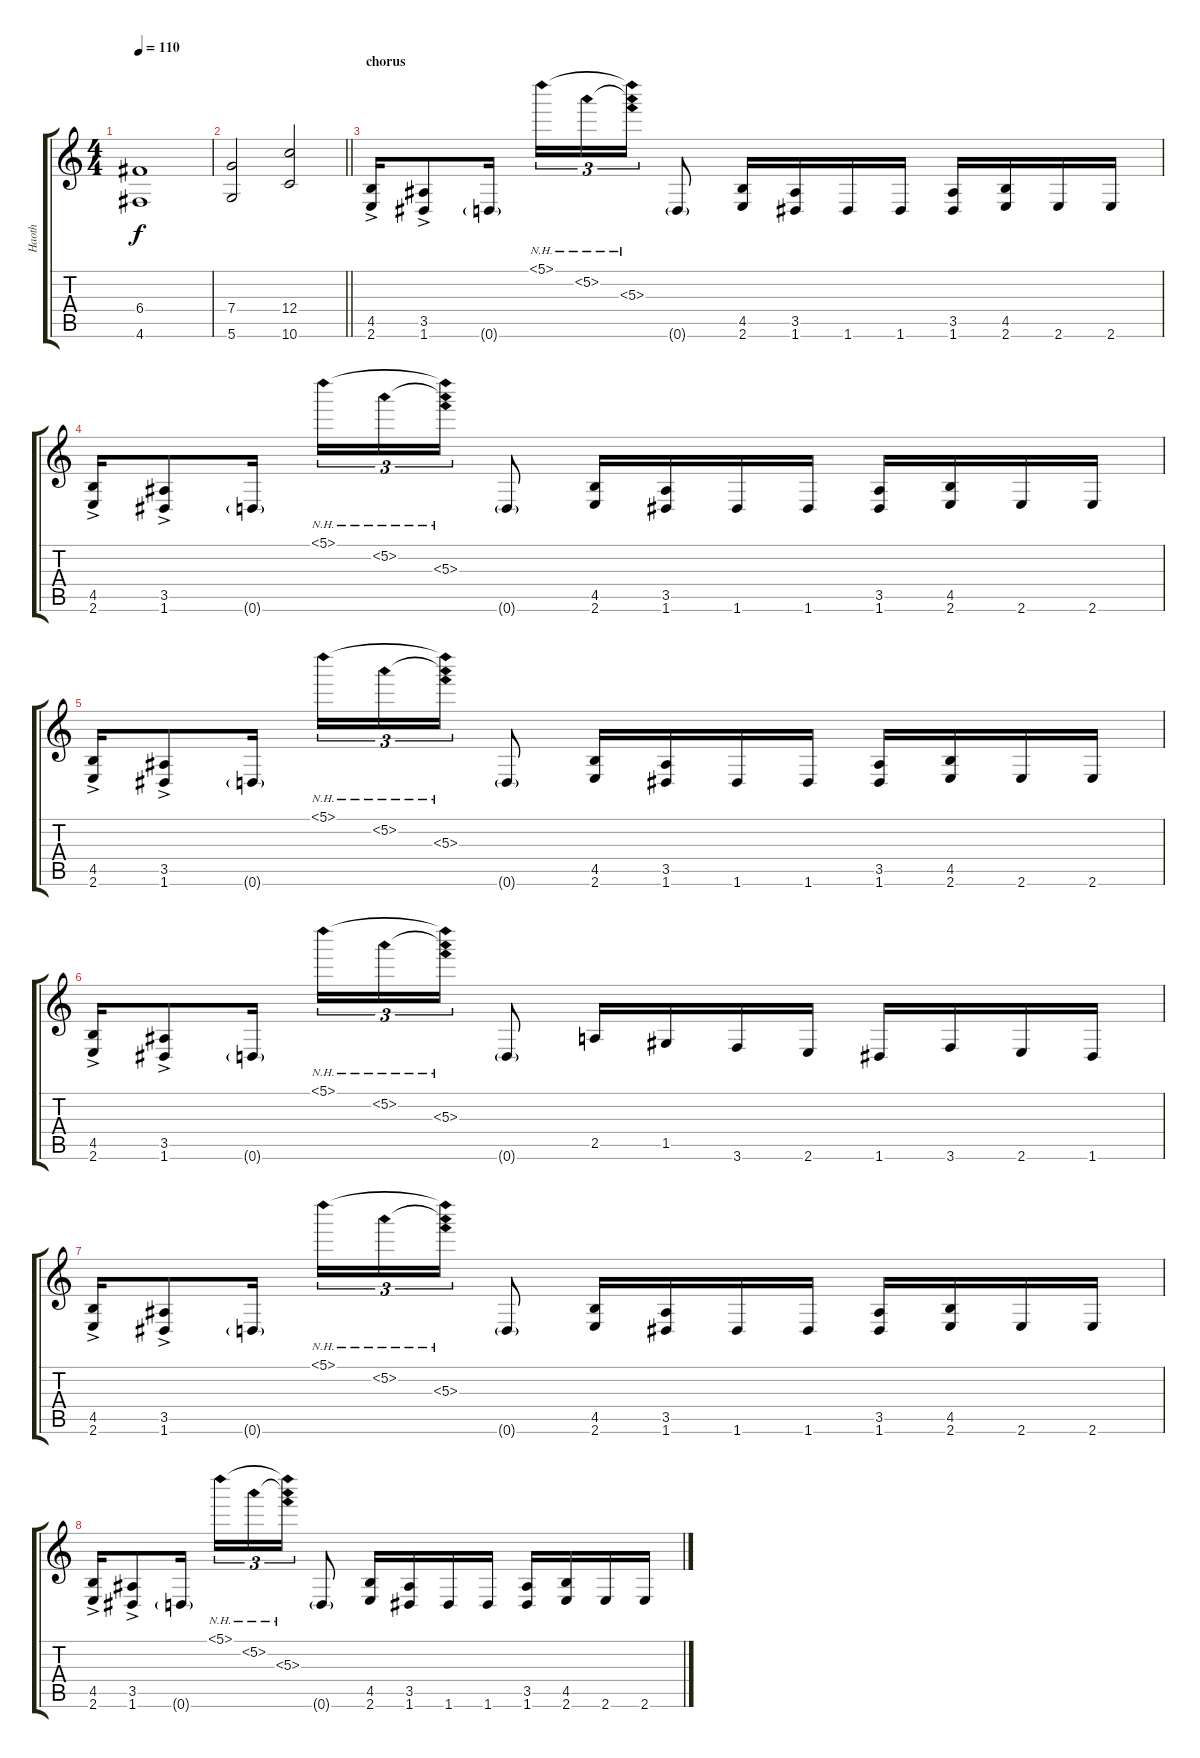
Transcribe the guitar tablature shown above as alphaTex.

\track ("Haoth" "Haoth") {instrument distortionguitar}
\staff {score tabs}
\tuning (D4 A3 F3 C3 G2 D2) {hide}
\ts (4 4)
\tempo 110
\clef g2
\ks c
(6.4 4.6).1{dy f} |
\barLineRight lightlight
(7.4 5.6).2 (12.4 10.6).2 |
\section ("" "chorus")
(4.5 2.6{ac}).16 (3.5 1.6{ac}).8 0.6{g}.16 5.1{nh}.16{tu (3 2)} 5.2{nh}.16{tu (3 2)} (5.1{nh t} 5.2{nh t} 5.3{nh}).16{tu (3 2)} 0.6{g}.8 (4.5 2.6).16 (3.5 1.6).16 1.6.16 1.6.16 (3.5 1.6).16 (4.5 2.6).16 2.6.16 2.6.16 |
(4.5 2.6{ac}).16 (3.5 1.6{ac}).8 0.6{g}.16 5.1{nh}.16{tu (3 2)} 5.2{nh}.16{tu (3 2)} (5.1{nh t} 5.2{nh t} 5.3{nh}).16{tu (3 2)} 0.6{g}.8 (4.5 2.6).16 (3.5 1.6).16 1.6.16 1.6.16 (3.5 1.6).16 (4.5 2.6).16 2.6.16 2.6.16 |
(4.5 2.6{ac}).16 (3.5 1.6{ac}).8 0.6{g}.16 5.1{nh}.16{tu (3 2)} 5.2{nh}.16{tu (3 2)} (5.1{nh t} 5.2{nh t} 5.3{nh}).16{tu (3 2)} 0.6{g}.8 (4.5 2.6).16 (3.5 1.6).16 1.6.16 1.6.16 (3.5 1.6).16 (4.5 2.6).16 2.6.16 2.6.16 |
(4.5 2.6{ac}).16 (3.5 1.6{ac}).8 0.6{g}.16 5.1{nh}.16{tu (3 2)} 5.2{nh}.16{tu (3 2)} (5.1{nh t} 5.2{nh t} 5.3{nh}).16{tu (3 2)} 0.6{g}.8 2.5.16 1.5.16 3.6.16 2.6.16 1.6.16 3.6.16 2.6.16 1.6.16 |
(4.5 2.6{ac}).16 (3.5 1.6{ac}).8 0.6{g}.16 5.1{nh}.16{tu (3 2)} 5.2{nh}.16{tu (3 2)} (5.1{nh t} 5.2{nh t} 5.3{nh}).16{tu (3 2)} 0.6{g}.8 (4.5 2.6).16 (3.5 1.6).16 1.6.16 1.6.16 (3.5 1.6).16 (4.5 2.6).16 2.6.16 2.6.16 |
(4.5 2.6{ac}).16 (3.5 1.6{ac}).8 0.6{g}.16 5.1{nh}.16{tu (3 2)} 5.2{nh}.16{tu (3 2)} (5.1{nh t} 5.2{nh t} 5.3{nh}).16{tu (3 2)} 0.6{g}.8 (4.5 2.6).16 (3.5 1.6).16 1.6.16 1.6.16 (3.5 1.6).16 (4.5 2.6).16 2.6.16 2.6.16
